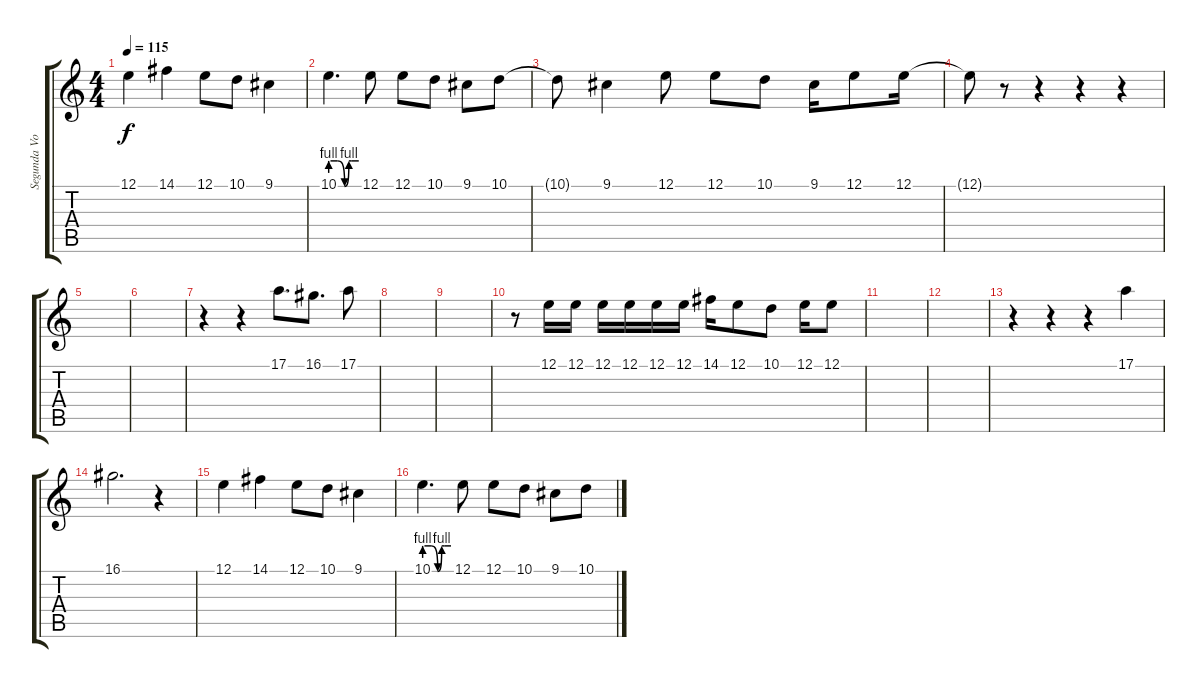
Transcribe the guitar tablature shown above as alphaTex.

\track ("Segunda Voz" "Segunda Vo") {instrument flute}
\staff {score tabs}
\tuning (E4 B3 G3 D3 A2 E2) {hide}
\ts (4 4)
\tempo 115
\clef g2
\ks c
12.1.4{dy f} 14.1.4 12.1.8 10.1.8 9.1.4 |
10.1{be (custom 0 4 15 4 30 0 39 4 45 4 60 4)}.4{d} 12.1.8 12.1.8 10.1.8 9.1.8 10.1.8 |
10.1{t}.8 9.1.4 12.1.8 12.1.8 10.1.8 9.1.16 12.1.8 12.1.16 |
12.1{t}.8 r.8 r.4 r.4 r.4 |
|
|
r.4 r.4 17.1.8{d} 16.1.8{d} 17.1.8 |
|
|
r.8 12.1.16 12.1.16 12.1.16 12.1.16 12.1.16 12.1.16 14.1.16 12.1.8 10.1.8 12.1.16 12.1.8 |
|
|
r.4 r.4 r.4 17.1.4 |
16.1.2{d} r.4 |
12.1.4 14.1.4 12.1.8 10.1.8 9.1.4 |
10.1{be (custom 0 4 15 4 30 0 39 4 45 4 60 4)}.4{d} 12.1.8 12.1.8 10.1.8 9.1.8 10.1.8
